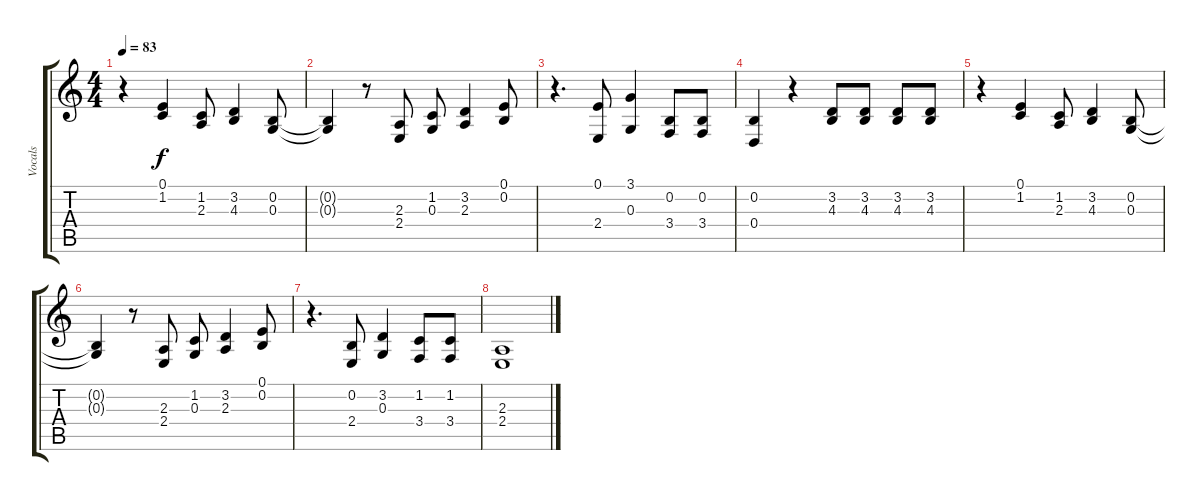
\track ("Vocals" "Vocals") {instrument vibraphone}
\staff {score tabs}
\tuning (E4 B3 G3 D3 A2 E2) {hide}
\ts (4 4)
\tempo 83
\clef g2
\ks c
r.4{dy f} (0.1 1.2).4 (1.2 2.3).8 (3.2 4.3).4 (0.2 0.3).8 |
(0.2{t} 0.3{t}).4 r.8 (2.3 2.4).8 (1.2 0.3).8 (3.2 2.3).4 (0.1 0.2).8 |
r.4{d} (0.1 2.4).8 (3.1 0.3).4 (0.2 3.4).8 (0.2 3.4).8 |
(0.2 0.4).4 r.4 (3.2 4.3).8 (3.2 4.3).8 (3.2 4.3).8 (3.2 4.3).8 |
r.4 (0.1 1.2).4 (1.2 2.3).8 (3.2 4.3).4 (0.2 0.3).8 |
(0.2{t} 0.3{t}).4 r.8 (2.3 2.4).8 (1.2 0.3).8 (3.2 2.3).4 (0.1 0.2).8 |
r.4{d} (0.2 2.4).8 (3.2 0.3).4 (1.2 3.4).8 (1.2 3.4).8 |
(2.3 2.4).1
